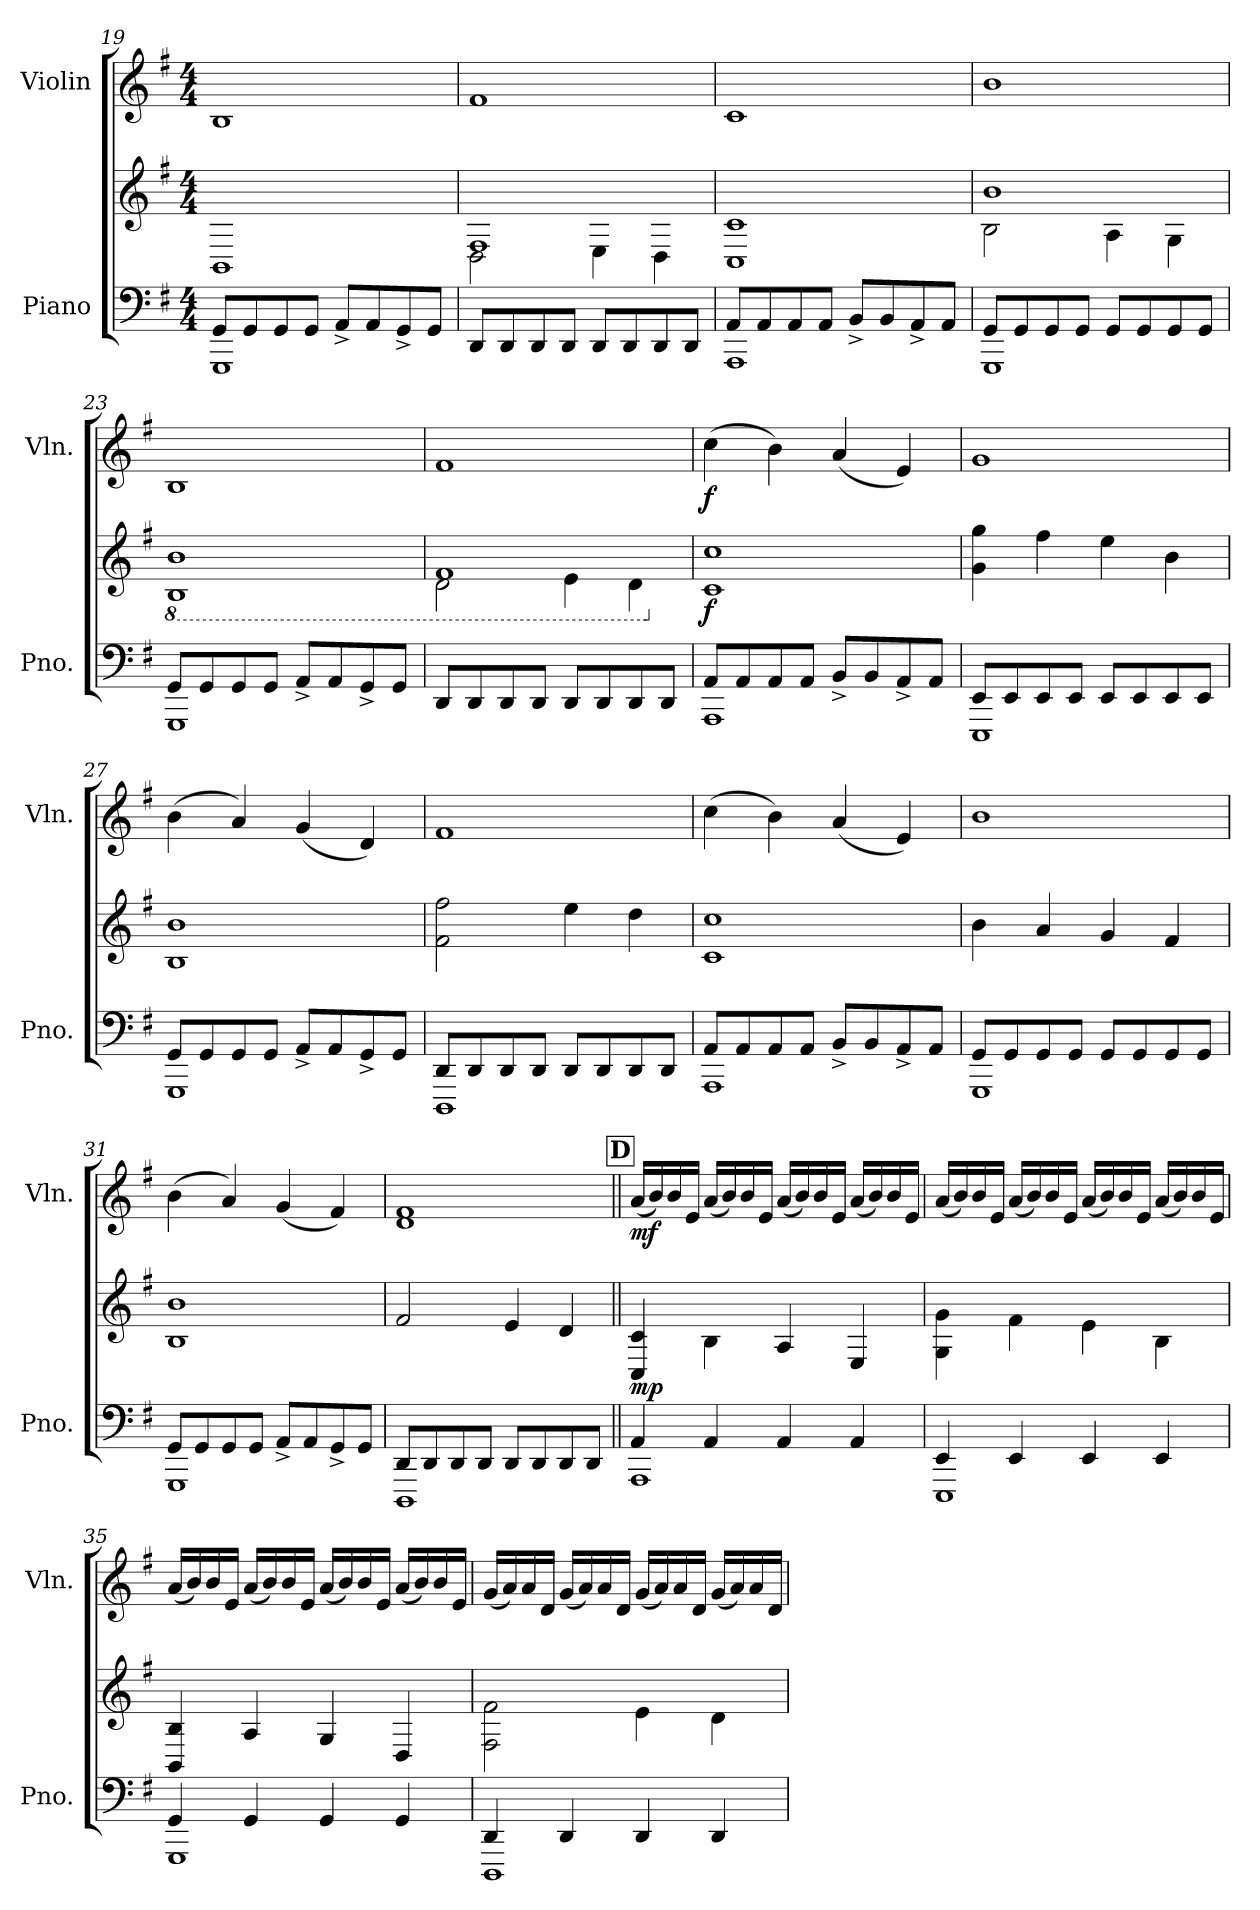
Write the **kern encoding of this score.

**kern	**kern	**dynam	**kern	**dynam
*part2	*part2	*part2	*part1	*part1
*staff3	*staff2	*staff2/3	*staff1	*staff1
*I"Piano	*	*	*I"Violin	*
*I'Pno.	*	*	*I'Vln.	*
*clefF4	*clefG2	*	*clefG2	*
*k[f#]	*k[f#]	*	*k[f#]	*
*M4/4	*M4/4	*	*M4/4	*
=19	=19	=19	=19	=19
*^	*	*	*	*
1GGG	8GG/L	1BB	.	1B	.
.	8GG/	.	.	.	.
.	8GG/	.	.	.	.
.	8GG/J	.	.	.	.
.	8AA^/L	.	.	.	.
.	8AA/	.	.	.	.
.	8GG^/	.	.	.	.
.	8GG/J	.	.	.	.
*v	*v	*	*	*	*
=20	=20	=20	=20	=20
*	*^	*	*	*
8DD/L	1F#	2D\	.	1f#	.
8DD/	.	.	.	.	.
8DD/	.	.	.	.	.
8DD/J	.	.	.	.	.
8DD/L	.	4E\	.	.	.
8DD/	.	.	.	.	.
8DD/	.	4D\	.	.	.
8DD/J	.	.	.	.	.
*	*v	*v	*	*	*
!!LO:LB:g=z
=21	=21	=21	=21	=21
*^	*	*	*	*
1AAA	8AA/L	1C 1c	.	1c	.
.	8AA/	.	.	.	.
.	8AA/	.	.	.	.
.	8AA/J	.	.	.	.
.	8BB^/L	.	.	.	.
.	8BB/	.	.	.	.
.	8AA^/	.	.	.	.
.	8AA/J	.	.	.	.
=22	=22	=22	=22	=22	=22
*	*	*^	*	*	*
1GGG	8GG/L	1b	2B\	.	1b	.
.	8GG/	.	.	.	.	.
.	8GG/	.	.	.	.	.
.	8GG/J	.	.	.	.	.
.	8GG/L	.	4A\	.	.	.
.	8GG/	.	.	.	.	.
.	8GG/	.	4G\	.	.	.
.	8GG/J	.	.	.	.	.
*	*	*v	*v	*	*	*
=23	=23	=23	=23	=23	=23
*	*	*8ba	*	*	*
1GGG	8GG/L	1BB 1B	.	1B	.
.	8GG/	.	.	.	.
.	8GG/	.	.	.	.
.	8GG/J	.	.	.	.
.	8AA^/L	.	.	.	.
.	8AA/	.	.	.	.
.	8GG^/	.	.	.	.
.	8GG/J	.	.	.	.
*v	*v	*	*	*	*
=24	=24	=24	=24	=24
*	*^	*	*	*
8DD/L	1F#	2D\	.	1f#	.
8DD/	.	.	.	.	.
8DD/	.	.	.	.	.
8DD/J	.	.	.	.	.
8DD/L	.	4E\	.	.	.
8DD/	.	.	.	.	.
8DD/	.	4D\	.	.	.
8DD/J	.	.	.	.	.
*	*v	*v	*	*	*
!!LO:LB:g=z
=25	=25	=25	=25	=25
*^	*	*	*	*
*	*	*X8ba	*	*	*
!	!	!	!LO:DY:b	!	!LO:DY:b
1AAA	8AA/L	1c 1cc	f	(4cc\	f
.	8AA/	.	.	.	.
.	8AA/	.	.	4b\)	.
.	8AA/J	.	.	.	.
.	8BB^/L	.	.	(4a/	.
.	8BB/	.	.	.	.
.	8AA^/	.	.	4e/)	.
.	8AA/J	.	.	.	.
=26	=26	=26	=26	=26	=26
1EEE	8EE/L	4g\ 4gg\	.	1g	.
.	8EE/	.	.	.	.
.	8EE/	4ff#\	.	.	.
.	8EE/J	.	.	.	.
.	8EE/L	4ee\	.	.	.
.	8EE/	.	.	.	.
.	8EE/	4b\	.	.	.
.	8EE/J	.	.	.	.
=27	=27	=27	=27	=27	=27
1GGG	8GG/L	1B 1b	.	(4b\	.
.	8GG/	.	.	.	.
.	8GG/	.	.	4a/)	.
.	8GG/J	.	.	.	.
.	8AA^/L	.	.	(4g/	.
.	8AA/	.	.	.	.
.	8GG^/	.	.	4d/)	.
.	8GG/J	.	.	.	.
=28	=28	=28	=28	=28	=28
1DDD	8DD/L	2f#\ 2ff#\	.	1f#	.
.	8DD/	.	.	.	.
.	8DD/	.	.	.	.
.	8DD/J	.	.	.	.
.	8DD/L	4ee\	.	.	.
.	8DD/	.	.	.	.
.	8DD/	4dd\	.	.	.
.	8DD/J	.	.	.	.
!!LO:LB:g=z
=29	=29	=29	=29	=29	=29
1AAA	8AA/L	1c 1cc	.	(4cc\	.
.	8AA/	.	.	.	.
.	8AA/	.	.	4b\)	.
.	8AA/J	.	.	.	.
.	8BB^/L	.	.	(4a/	.
.	8BB/	.	.	.	.
.	8AA^/	.	.	4e/)	.
.	8AA/J	.	.	.	.
=30	=30	=30	=30	=30	=30
1GGG	8GG/L	4b\	.	1b	.
.	8GG/	.	.	.	.
.	8GG/	4a/	.	.	.
.	8GG/J	.	.	.	.
.	8GG/L	4g/	.	.	.
.	8GG/	.	.	.	.
.	8GG/	4f#/	.	.	.
.	8GG/J	.	.	.	.
=31	=31	=31	=31	=31	=31
1GGG	8GG/L	1B 1b	.	(4b\	.
.	8GG/	.	.	.	.
.	8GG/	.	.	4a/)	.
.	8GG/J	.	.	.	.
.	8AA^/L	.	.	(4g/	.
.	8AA/	.	.	.	.
.	8GG^/	.	.	4f#/)	.
.	8GG/J	.	.	.	.
=32	=32	=32	=32	=32	=32
1DDD	8DD/L	2f#/	.	1d 1f#	.
.	8DD/	.	.	.	.
.	8DD/	.	.	.	.
.	8DD/J	.	.	.	.
.	8DD/L	4e/	.	.	.
.	8DD/	.	.	.	.
.	8DD/	4d/	.	.	.
.	8DD/J	.	.	.	.
!!LO:PB:g=z
!!LO:REH:place=s1:a:B:fs=14:t=D
=33||	=33||	=33||	=33||	=33||	=33||
!	!	!	!LO:DY:a=2	!	!LO:DY:b
4AA/	1AAA	4C/ 4c/	mp	(16a/LL	mf
.	.	.	.	16b/)	.
.	.	.	.	16b/	.
.	.	.	.	16e/JJ	.
4AA/	.	4B\	.	(16a/LL	.
.	.	.	.	16b/)	.
.	.	.	.	16b/	.
.	.	.	.	16e/JJ	.
4AA/	.	4A/	.	(16a/LL	.
.	.	.	.	16b/)	.
.	.	.	.	16b/	.
.	.	.	.	16e/JJ	.
4AA/	.	4E/	.	(16a/LL	.
.	.	.	.	16b/)	.
.	.	.	.	16b/	.
.	.	.	.	16e/JJ	.
=34	=34	=34	=34	=34	=34
4EE/	1EEE	4G\ 4g\	.	(16a/LL	.
.	.	.	.	16b/)	.
.	.	.	.	16b/	.
.	.	.	.	16e/JJ	.
4EE/	.	4f#\	.	(16a/LL	.
.	.	.	.	16b/)	.
.	.	.	.	16b/	.
.	.	.	.	16e/JJ	.
4EE/	.	4e\	.	(16a/LL	.
.	.	.	.	16b/)	.
.	.	.	.	16b/	.
.	.	.	.	16e/JJ	.
4EE/	.	4B\	.	(16a/LL	.
.	.	.	.	16b/)	.
.	.	.	.	16b/	.
.	.	.	.	16e/JJ	.
!!LO:LB:g=z
=35	=35	=35	=35	=35	=35
4GG/	1GGG	4BB/ 4B/	.	(16a/LL	.
.	.	.	.	16b/)	.
.	.	.	.	16b/	.
.	.	.	.	16e/JJ	.
4GG/	.	4A/	.	(16a/LL	.
.	.	.	.	16b/)	.
.	.	.	.	16b/	.
.	.	.	.	16e/JJ	.
4GG/	.	4G/	.	(16a/LL	.
.	.	.	.	16b/)	.
.	.	.	.	16b/	.
.	.	.	.	16e/JJ	.
4GG/	.	4D/	.	(16a/LL	.
.	.	.	.	16b/)	.
.	.	.	.	16b/	.
.	.	.	.	16e/JJ	.
=36	=36	=36	=36	=36	=36
4DD/	1DDD	2F#\ 2f#\	.	(16g/LL	.
.	.	.	.	16a/)	.
.	.	.	.	16a/	.
.	.	.	.	16d/JJ	.
4DD/	.	.	.	(16g/LL	.
.	.	.	.	16a/)	.
.	.	.	.	16a/	.
.	.	.	.	16d/JJ	.
4DD/	.	4e\	.	(16g/LL	.
.	.	.	.	16a/)	.
.	.	.	.	16a/	.
.	.	.	.	16d/JJ	.
4DD/	.	4d\	.	(16g/LL	.
.	.	.	.	16a/)	.
.	.	.	.	16a/	.
.	.	.	.	16d/JJ	.
*v	*v	*	*	*	*
=	=	=	=	=
*-	*-	*-	*-	*-
